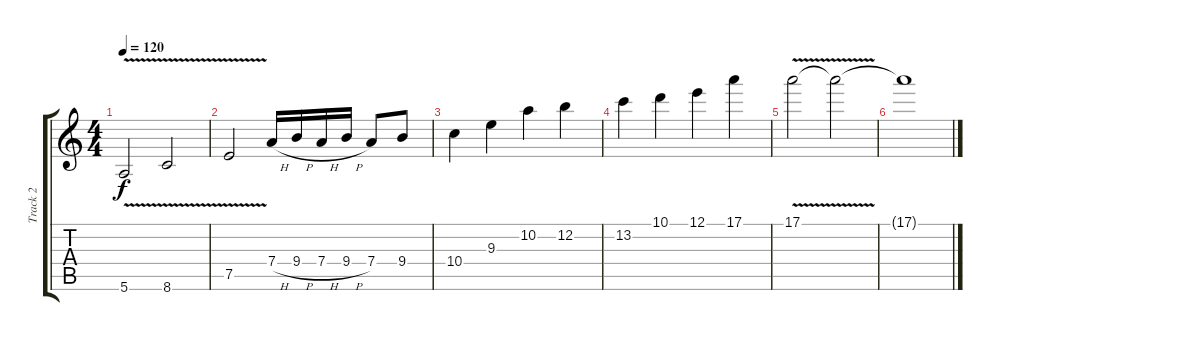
\track ("Track 2" "Track 2") {instrument overdrivenguitar}
\staff {score tabs}
\tuning (E4 B3 G3 D3 A2 E2) {hide}
\ts (4 4)
\tempo 120
\clef g2
\ks c
5.6{v}.2{dy f} 8.6{v}.2 |
7.5{v}.2 7.4{h}.16 9.4{h}.16 7.4{h}.16 9.4{h}.16 7.4.8 9.4.8 |
10.4.4 9.3.4 10.2.4 12.2.4 |
13.2.4 10.1.4 12.1.4 17.1.4 |
17.1{v}.2 17.1{t}.2 |
17.1{t}.1
